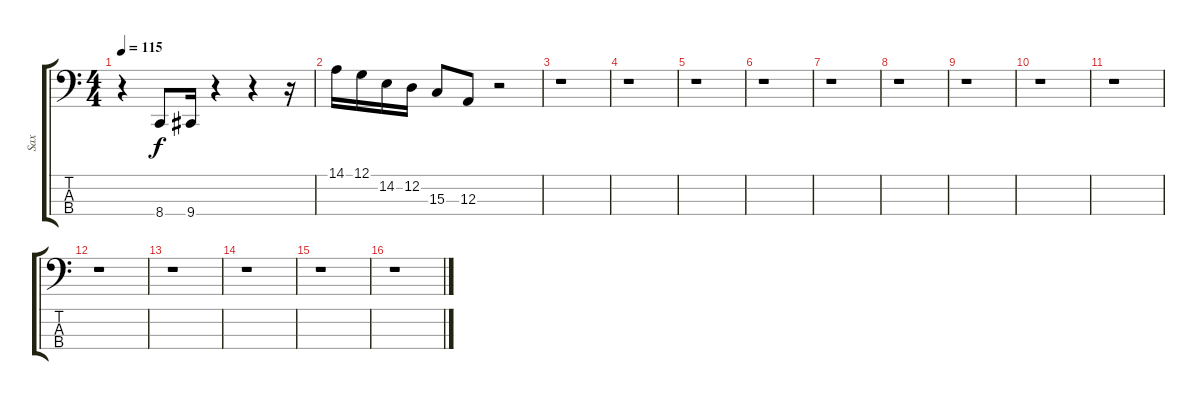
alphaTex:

\track ("Sax" "Sax") {instrument baritonesax}
\staff {score tabs}
\tuning (G2 D2 A1 E1) {hide}
\ts (4 4)
\tempo 115
\clef f4
\ks c
r.4{dy f} 8.4.8 9.4.16 r.4 r.4 r.16 |
14.1.16 12.1.16 14.2.16 12.2.16 15.3.8 12.3.8 r.2 |
r.1 |
r.1 |
r.1 |
r.1 |
r.1 |
r.1 |
r.1 |
r.1 |
r.1 |
r.1 |
r.1 |
r.1 |
r.1 |
r.1
